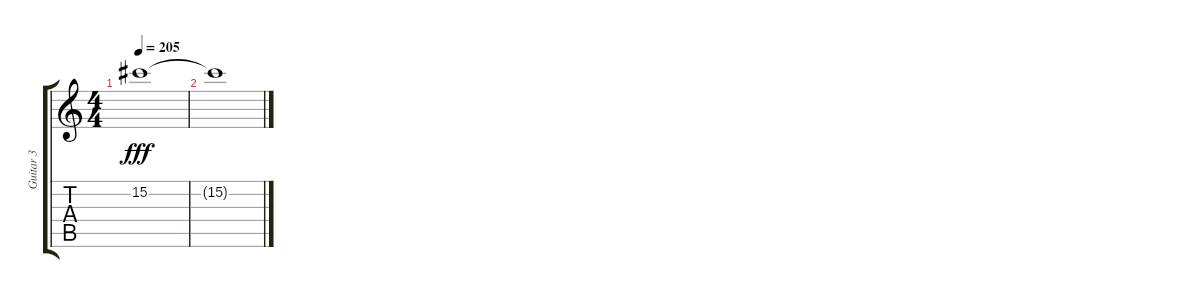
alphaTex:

\track ("Guitar 3" "Guitar 3") {instrument distortionguitar}
\staff {score tabs}
\tuning (Eb4 Bb3 Gb3 Db3 Ab2 Eb2) {hide}
\ts (4 4)
\tempo 205
\clef g2
\ks c
15.2{t}.1{dy fff} |
15.2{t}.1
